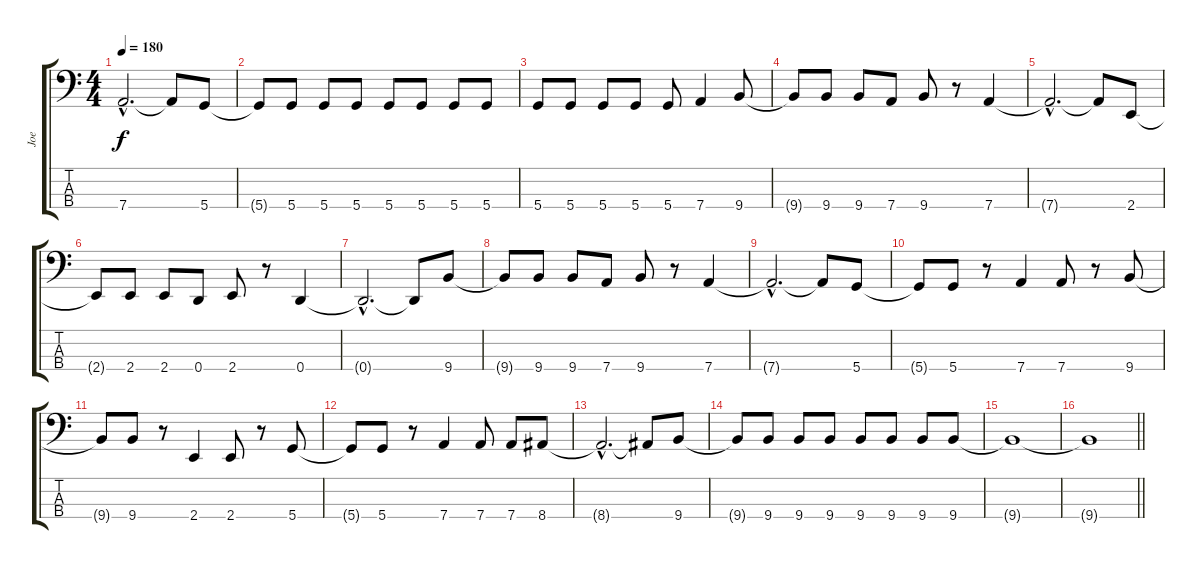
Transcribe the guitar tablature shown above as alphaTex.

\track ("Joe" "Joe") {instrument electricbasspick}
\staff {score tabs}
\tuning (G2 D2 A1 D1) {hide}
\ts (4 4)
\tempo 180
\clef f4
\ks c
7.4{hac t}.2{d dy f} 7.4{t}.8 5.4.8 |
5.4{t}.8 5.4.8 5.4.8 5.4.8 5.4.8 5.4.8 5.4.8 5.4.8 |
5.4.8 5.4.8 5.4.8 5.4.8 5.4.8 7.4.4 9.4.8 |
9.4{t}.8 9.4.8 9.4.8 7.4.8 9.4.8 r.8 7.4.4 |
7.4{hac t}.2{d} 7.4{t}.8 2.4.8 |
2.4{t}.8 2.4.8 2.4.8 0.4.8 2.4.8 r.8 0.4.4 |
0.4{hac t}.2{d} 0.4{t}.8 9.4.8 |
9.4{t}.8 9.4.8 9.4.8 7.4.8 9.4.8 r.8 7.4.4 |
7.4{hac t}.2{d} 7.4{t}.8 5.4.8 |
5.4{t}.8 5.4.8 r.8 7.4.4 7.4.8 r.8 9.4.8 |
9.4{t}.8 9.4.8 r.8 2.4.4 2.4.8 r.8 5.4.8 |
5.4{t}.8 5.4.8 r.8 7.4.4 7.4.8 7.4.8 8.4.8 |
8.4{hac t}.2{d} 8.4{t}.8 9.4.8 |
9.4{t}.8 9.4.8 9.4.8 9.4.8 9.4.8 9.4.8 9.4.8 9.4.8 |
9.4{t}.1 |
\barLineRight lightlight
9.4{t}.1
